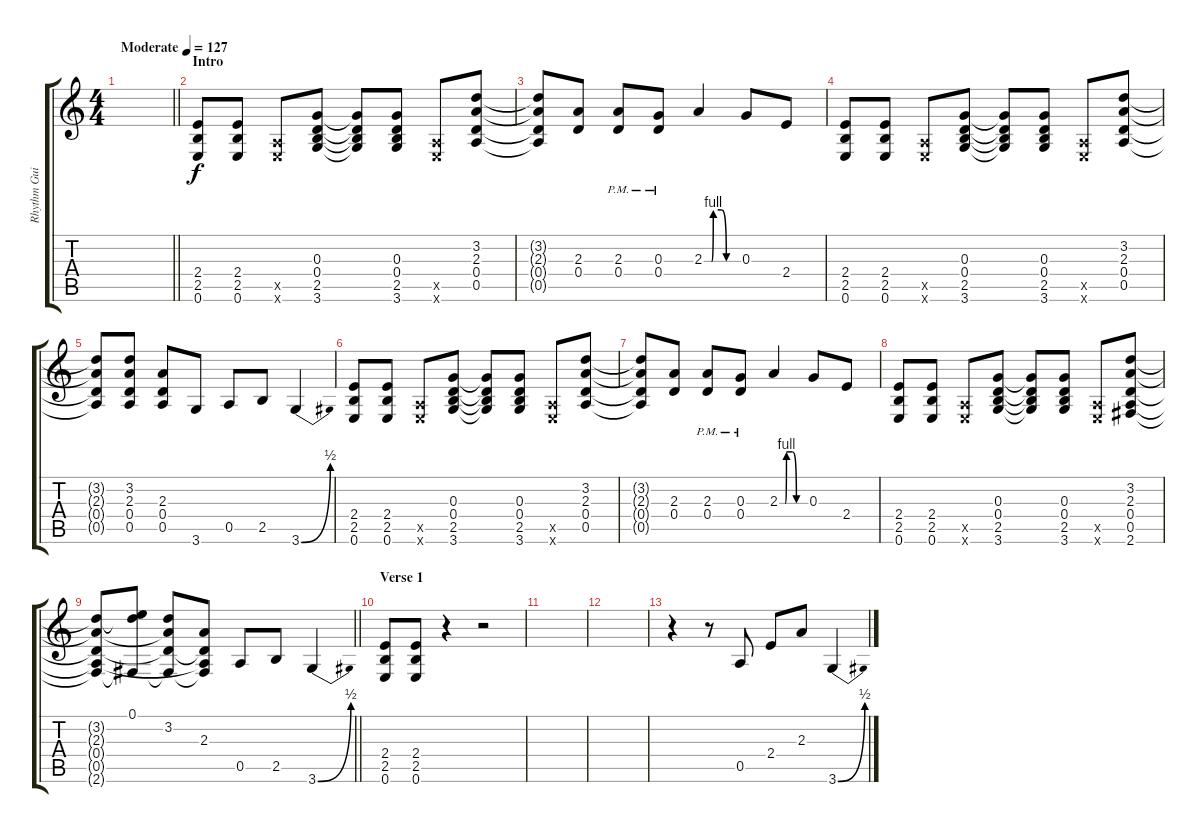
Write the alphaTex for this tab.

\track ("Rhythm Guitar R" "Rhythm Gui") {instrument overdrivenguitar}
\staff {score tabs}
\tuning (E4 B3 G3 D3 A2 E2) {hide}
\ts (4 4)
\tempo (127 "Moderate")
\clef g2
\barLineRight lightlight
\ks c
|
\section ("" "Intro")
(2.4 2.5 0.6).8 (2.4 2.5 0.6).8 (0.5{x} 0.6{x}).8 (0.3 0.4 2.5 3.6).8 (0.3{t} 0.4{t} 2.5{t} 3.6{t}).8 (0.3 0.4 2.5 3.6).8 (0.5{x} 0.6{x}).8 (3.2 2.3 0.4 0.5).8 |
(3.2{t} 2.3{t} 0.4{t} 0.5{t}).8 (2.3 0.4).8 (2.3{pm} 0.4{pm}).8 (0.3{pm} 0.4{pm}).8 2.3{be (custom 0 0 13 0 16 4 30 4 39 0 60 0)}.4 0.3.8 2.4.8 |
(2.4 2.5 0.6).8 (2.4 2.5 0.6).8 (0.5{x} 0.6{x}).8 (0.3 0.4 2.5 3.6).8 (0.3{t} 0.4{t} 2.5{t} 3.6{t}).8 (0.3 0.4 2.5 3.6).8 (0.5{x} 0.6{x}).8 (3.2 2.3 0.4 0.5).8 |
(3.2{t} 2.3{t} 0.4{t} 0.5{t}).8 (3.2 2.3 0.4 0.5).8 (2.3 0.4 0.5).8 3.6.8 0.5.8 2.5.8 3.6{be (bend 0 0 60 2)}.4 |
(2.4 2.5 0.6).8 (2.4 2.5 0.6).8 (0.5{x} 0.6{x}).8 (0.3 0.4 2.5 3.6).8 (0.3{t} 0.4{t} 2.5{t} 3.6{t}).8 (0.3 0.4 2.5 3.6).8 (0.5{x} 0.6{x}).8 (3.2 2.3 0.4 0.5).8 |
(3.2{t} 2.3{t} 0.4{t} 0.5{t}).8 (2.3 0.4).8 (2.3{pm} 0.4{pm}).8 (0.3{pm} 0.4{pm}).8 2.3{be (custom 0 0 13 0 16 4 30 4 39 0 60 0)}.4 0.3.8 2.4.8 |
(2.4 2.5 0.6).8 (2.4 2.5 0.6).8 (0.5{x} 0.6{x}).8 (0.3 0.4 2.5 3.6).8 (0.3{t} 0.4{t} 2.5{t} 3.6{t}).8 (0.3 0.4 2.5 3.6).8 (0.5{x} 0.6{x}).8 (3.2 2.3 0.4 0.5 2.6).8 |
\barLineRight lightlight
(3.2{t} 2.3{t} 0.4{t} 0.5{t} 2.6{t}).8 (0.1 3.2{t} 2.6{t}).8 (3.2 2.3{t} 0.4{t} 2.6{t}).8 (2.3 0.4{t} 0.5{t} 2.6{t}).8 0.5.8 2.5.8 3.6{be (bend 0 0 60 2)}.4 |
\section ("" "Verse 1")
(2.4 2.5 0.6).8 (2.4 2.5 0.6).8 r.4 r.2 |
|
|
r.4 r.8 0.5.8 2.4.8 2.3.8 3.6{be (bend 0 0 60 2)}.4
